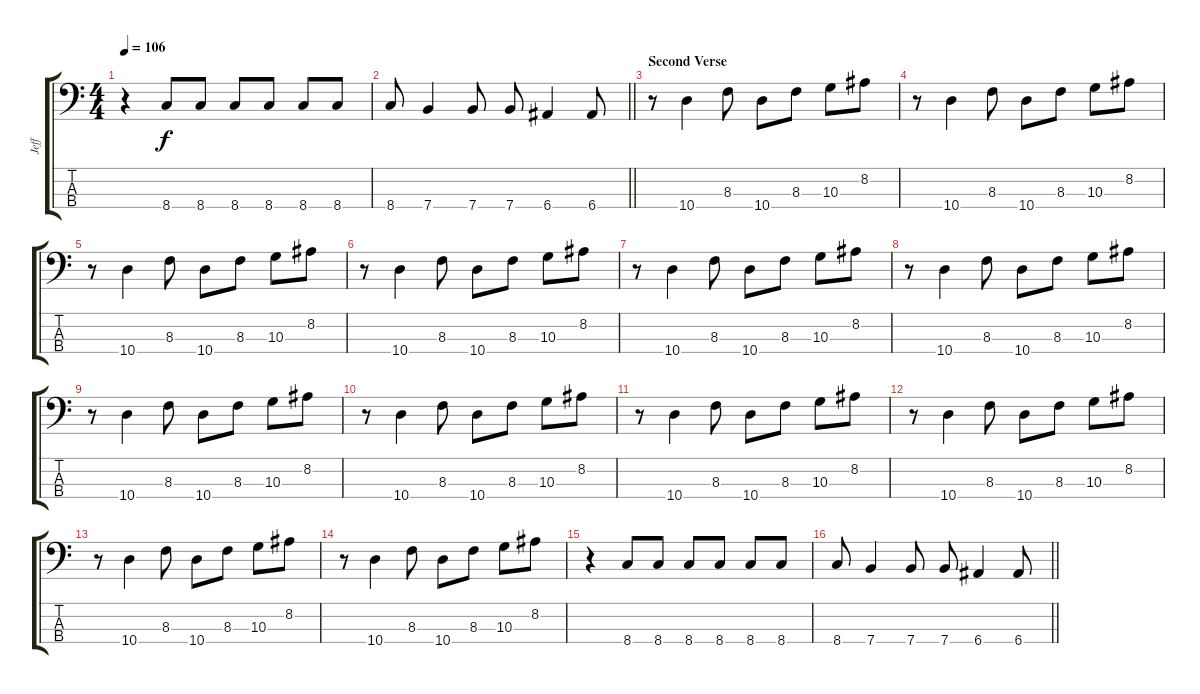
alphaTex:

\track ("Jeff" "Jeff") {instrument electricbassfinger}
\staff {score tabs}
\tuning (G2 D2 A1 E1) {hide}
\ts (4 4)
\tempo 106
\clef f4
\ks c
r.4{dy f} 8.4.8 8.4.8 8.4.8 8.4.8 8.4.8 8.4.8 |
\barLineRight lightlight
8.4.8 7.4.4 7.4.8 7.4.8 6.4.4 6.4.8 |
\section ("" "Second Verse")
r.8 10.4.4 8.3.8 10.4.8 8.3.8 10.3.8 8.2.8 |
r.8 10.4.4 8.3.8 10.4.8 8.3.8 10.3.8 8.2.8 |
r.8 10.4.4 8.3.8 10.4.8 8.3.8 10.3.8 8.2.8 |
r.8 10.4.4 8.3.8 10.4.8 8.3.8 10.3.8 8.2.8 |
r.8 10.4.4 8.3.8 10.4.8 8.3.8 10.3.8 8.2.8 |
r.8 10.4.4 8.3.8 10.4.8 8.3.8 10.3.8 8.2.8 |
r.8 10.4.4 8.3.8 10.4.8 8.3.8 10.3.8 8.2.8 |
r.8 10.4.4 8.3.8 10.4.8 8.3.8 10.3.8 8.2.8 |
r.8 10.4.4 8.3.8 10.4.8 8.3.8 10.3.8 8.2.8 |
r.8 10.4.4 8.3.8 10.4.8 8.3.8 10.3.8 8.2.8 |
r.8 10.4.4 8.3.8 10.4.8 8.3.8 10.3.8 8.2.8 |
r.8 10.4.4 8.3.8 10.4.8 8.3.8 10.3.8 8.2.8 |
r.4 8.4.8 8.4.8 8.4.8 8.4.8 8.4.8 8.4.8 |
\barLineRight lightlight
8.4.8 7.4.4 7.4.8 7.4.8 6.4.4 6.4.8
